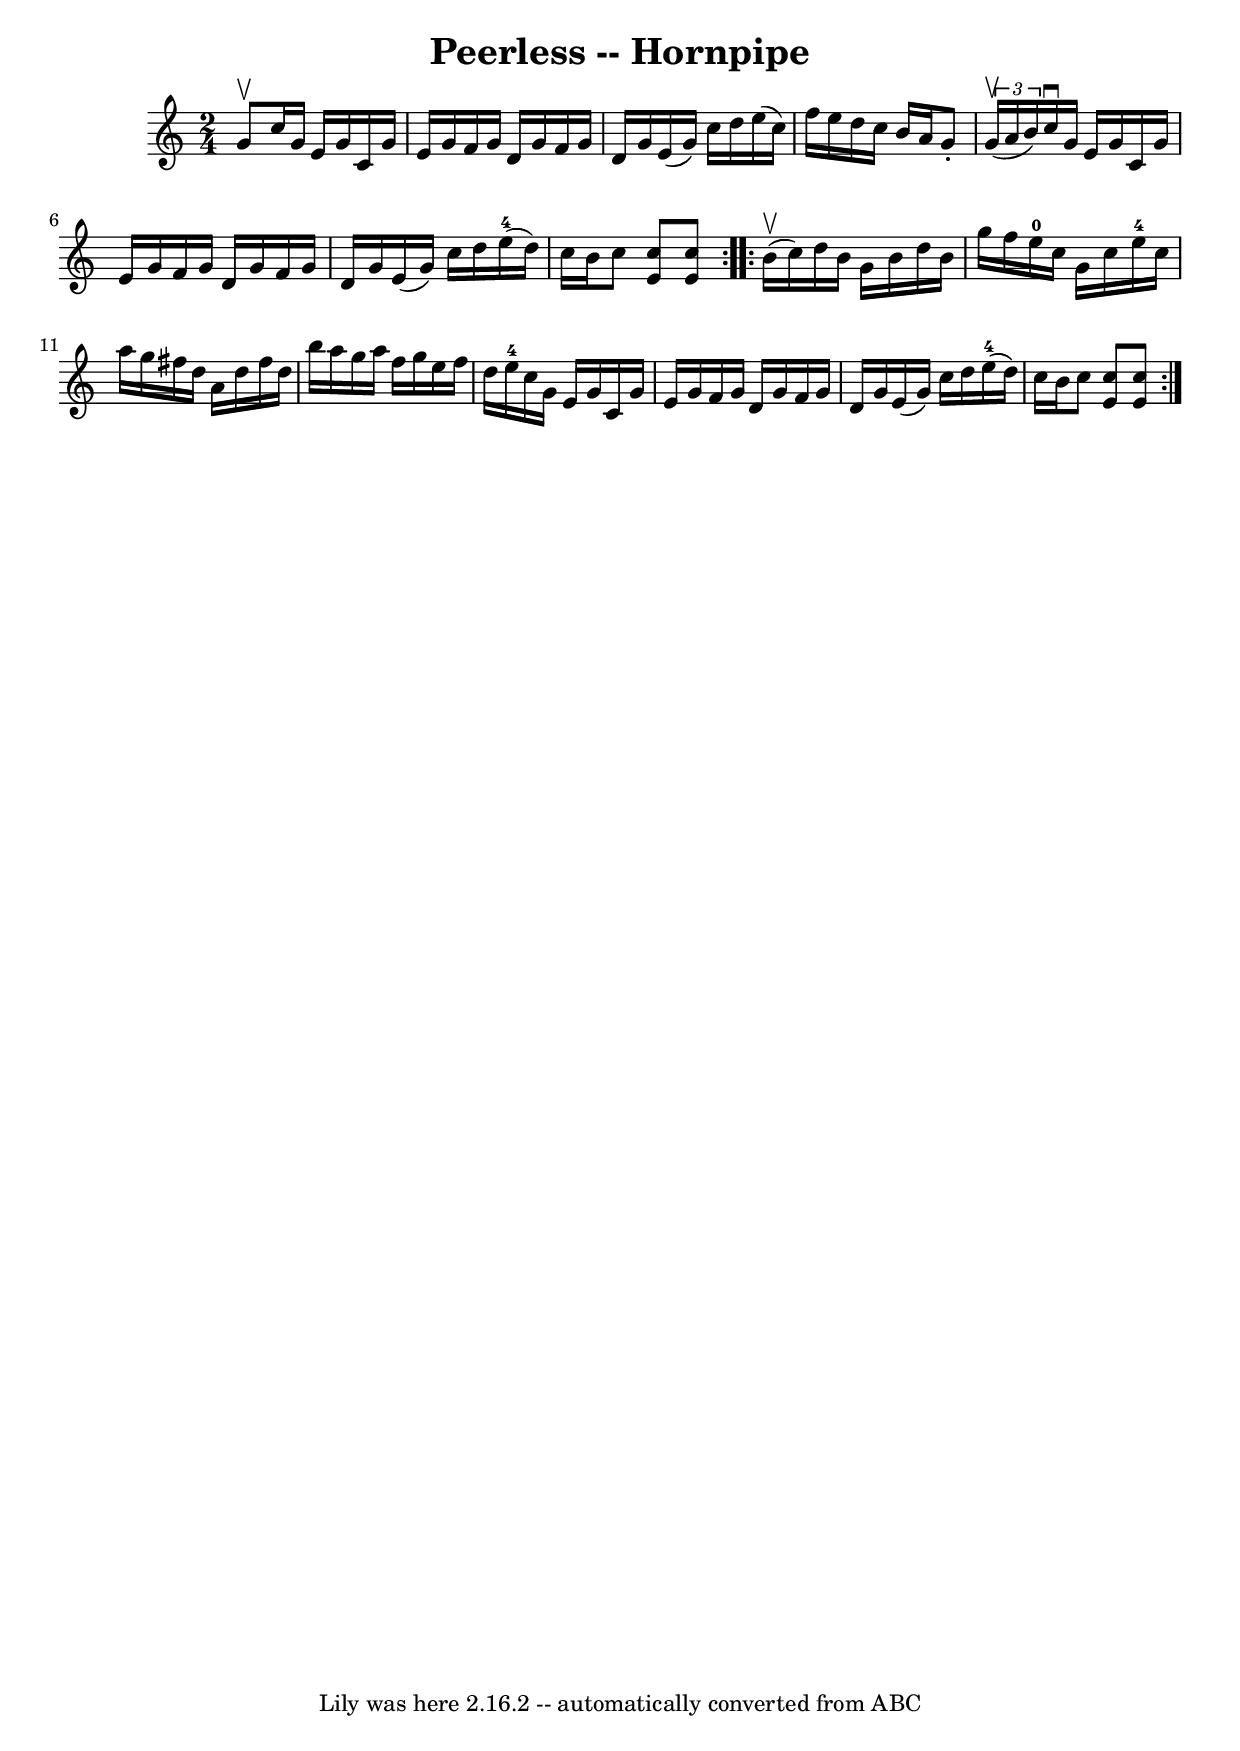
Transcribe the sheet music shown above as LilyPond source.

\version "2.16.2"
\include "Mammoth.ily"
\header {
	%% book = "Cole's 1000 Fiddle Tunes"
	crossRefNumber = "1"
	footnotes = ""
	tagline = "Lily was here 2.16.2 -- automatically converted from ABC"
	title = "Peerless -- Hornpipe"
}
voicedefault =  {


\repeat volta 2 {
\time 2/4 
\key c \major g'8^\upbow |
 c''16 g'16 e'16 g'16  
 c'16 g'16 e'16 g'16  |
 f'16 g'16 d'16 g'16 f'16 
 g'16 d'16 g'16  |
 e'16 (g'16) c''16 d''16 e''16 
(c''16) f''16 e''16  |
 d''16 c''16 b'16 a'16    
g'8 -.   \times 2/3 { g'16 (^\upbow a'16 b'16) } |
 c''16 
^\downbow g'16 e'16 g'16 c'16 g'16 e'16 g'16  |
   
f'16 g'16 d'16 g'16 f'16 g'16 d'16 g'16  |
 e'16 (
 g'16) c''16 d''16 e''16-4(d''16) c''16 b'16  
|
 c''8  << c''8 e'8   >> << c''8 e'8   >> }     
\repeat volta 2 { b'16 (^\upbow c''16) |
 d''16 b'16    
g'16 b'16 d''16 b'16 g''16 f''16  |
 e''16-0 c''16  
 g'16 c''16 e''16-4 c''16 a''16 g''16  |
 fis''16   
 d''16 a'16 d''16 fis''16 d''16 b''16 a''16  |
 g''16 
 a''16 f''16 g''16 e''16 f''16 d''16 e''16-4 |
    
 c''16 g'16 e'16 g'16 c'16 g'16 e'16 g'16  |
 f'16 
 g'16 d'16 g'16 f'16 g'16 d'16 g'16  |
 e'16 (
g'16) c''16 d''16 e''16-4(d''16) c''16 b'16  
|
 c''8  << c''8 e'8   >> << c''8 e'8   >> }   
}

\score{
    <<

	\context Staff="default"
	{
	    \voicedefault 
	}

    >>
	\layout {
	}
	\midi {}
}
